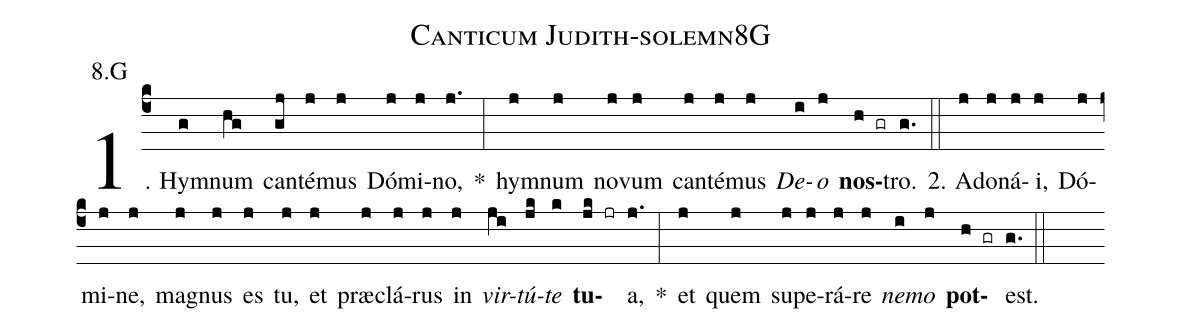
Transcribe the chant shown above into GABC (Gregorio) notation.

name: Canticum Judith-solemn8G;
annotation: 8.G;
%%
(c4)1. Hym(g)num(hg) can(gj)té(j)mus(j) Dó(j)mi(j)no,(j.) *(:) hym(j)num(j) no(j)vum(j) can(j)té(j)mus(j) <i>De</i>(i)<i>o</i>(j) <b>nos</b>(h gr)tro.(g.) (::)
2. A(j)do(j)ná(j)i,(j) Dó(j)mi(j)ne,(j) ma(j)gnus(j) es(j) tu,(j) et(j) præ(j)clá(j)rus(j) in(j) <i>vir</i>(ji)<i>tú</i>(jk)<i>te</i>(k) <b>tu</b>(jk jr)a,(j.) *(:) et(j) quem(j) su(j)pe(j)rá(j)re(j) <i>ne</i>(i)<i>mo</i>(j) <b>pot</b>(h gr)est.(g.) (::)
